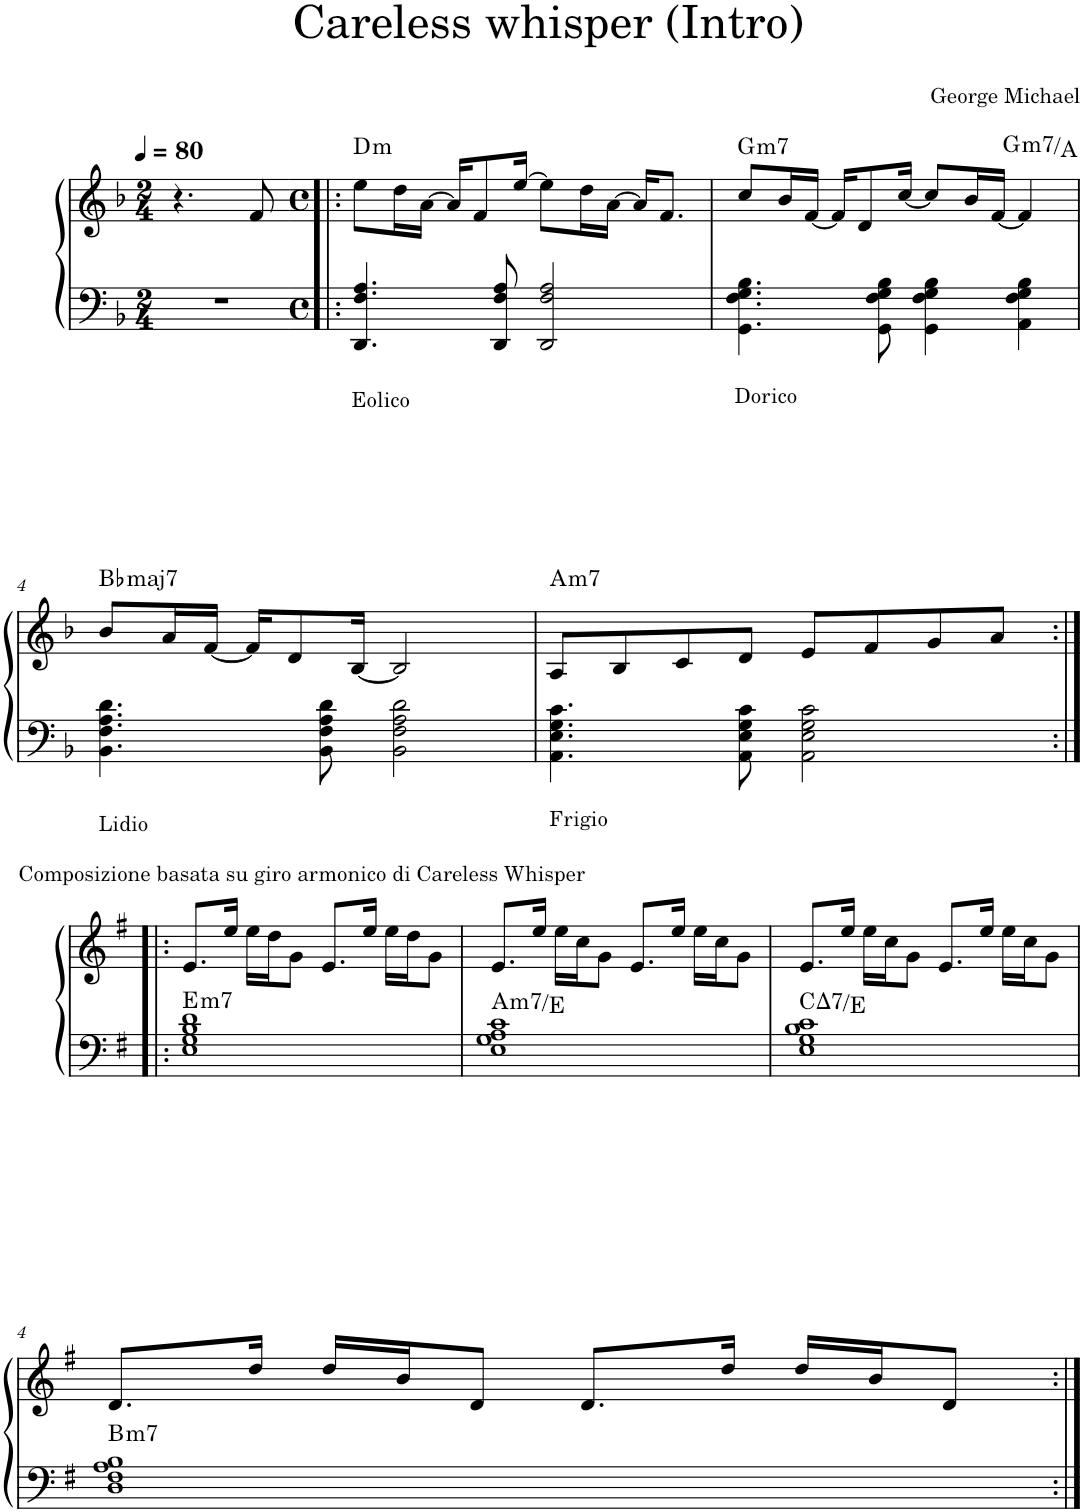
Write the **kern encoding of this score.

**kern	**kern	**harte
*part1	*part1	*part1
*staff2	*staff1	*
*I"Piano	*	*
*I'Pno.	*	*
*clefF4	*clefG2	*
*k[b-]	*k[b-]	*
*M2/4	*M2/4	*
*MM80	*MM80	*
=1	=1	=1
2r	4.r	.
.	8f/	.
=2!|:	=2!|:	=2!|:
*M4/4	*M4/4	*
*met(c)	*met(c)	*
!LO:TX:b:t=Eolico	!	!LO:H:kt=m
4.DD/ 4.F/ 4.A/	8ee\L	D:min
.	16dd\L	.
.	[16a\JJ	.
.	16a/KL]	.
.	8f/	.
8DD/ 8F/ 8A/	.	.
.	[16ee/Jk	.
2DD/ 2F/ 2A/	8ee\L]	.
.	16dd\L	.
.	[16a\JJ	.
.	16a/KL]	.
.	8.f/J	.
=3	=3	=3
!LO:TX:b:t=Dorico	!	!LO:H:kt=m7
4.GG\ 4.F\ 4.G\ 4.B-\	8cc/L	G:min7
.	16b-/L	.
.	[16f/JJ	.
.	16f/KL]	.
.	8d/	.
8GG\ 8F\ 8G\ 8B-\	.	.
.	[16cc/Jk	.
4GG\ 4F\ 4G\ 4B-\	8cc/L]	.
.	16b-/L	.
.	[16f/JJ	.
!	!	!LO:H:kt=m7
4AA\ 4F\ 4G\ 4B-\	4f/]	G:min7/2
!!LO:LB:g=z
=4	=4	=4
!LO:TX:b:t=Lidio	!	!LO:H:kt=maj7
4.BB-\ 4.F\ 4.A\ 4.d\	8b-/L	Bb:maj7
.	16a/L	.
.	[16f/JJ	.
.	16f/KL]	.
.	8d/	.
8BB-\ 8F\ 8A\ 8d\	.	.
.	[16B-/Jk	.
2BB-\ 2F\ 2A\ 2d\	2B-/]	.
=5	=5	=5
!LO:TX:b:t=Frigio	!	!LO:H:kt=m7
4.AA\ 4.E\ 4.G\ 4.c\	8A/L	A:min7
.	8B-/	.
.	8c/	.
8AA\ 8E\ 8G\ 8c\	8d/J	.
2AA\ 2E\ 2G\ 2c\	8e/L	.
.	8f/	.
.	8g/	.
.	8a/J	.
!!LO:LB:g=z
=1:|!|:	=1:|!|:	=1:|!|:
*k[f#]	*k[f#]	*
!	!LO:TX:a:t=Composizione basata su giro armonico di Careless Whisper	!
!LO:TX:a:t=Composizione basata su giro armonico di Careless Whisper	!	!LO:H:kt=m7
1E 1G 1B 1d	8.e/L	E:min7
.	16ee/Jk	.
.	16ee\LL	.
.	16dd\J	.
.	8g\J	.
.	8.e/L	.
.	16ee/Jk	.
.	16ee\LL	.
.	16dd\J	.
.	8g\J	.
=2	=2	=2
!	!	!LO:H:kt=m7
1E 1G 1A 1c	8.e/L	A:min7/5
.	16ee/Jk	.
.	16ee\LL	.
.	16cc\J	.
.	8g\J	.
.	8.e/L	.
.	16ee/Jk	.
.	16ee\LL	.
.	16cc\J	.
.	8g\J	.
=3	=3	=3
!	!	!LO:H:kt=7
1E 1G 1B 1c	8.e/L	C:maj7/3
.	16ee/Jk	.
.	16ee\LL	.
.	16cc\J	.
.	8g\J	.
.	8.e/L	.
.	16ee/Jk	.
.	16ee\LL	.
.	16cc\J	.
.	8g\J	.
!!LO:LB:g=z
=4	=4	=4
!	!	!LO:H:kt=m7
1D 1F# 1A 1B	8.d/L	B:min7
.	16dd/Jk	.
.	16dd/LL	.
.	16b/J	.
.	8d/J	.
.	8.d/L	.
.	16dd/Jk	.
.	16dd/LL	.
.	16b/J	.
.	8d/J	.
=:|!	=:|!	=:|!
*-	*-	*-
